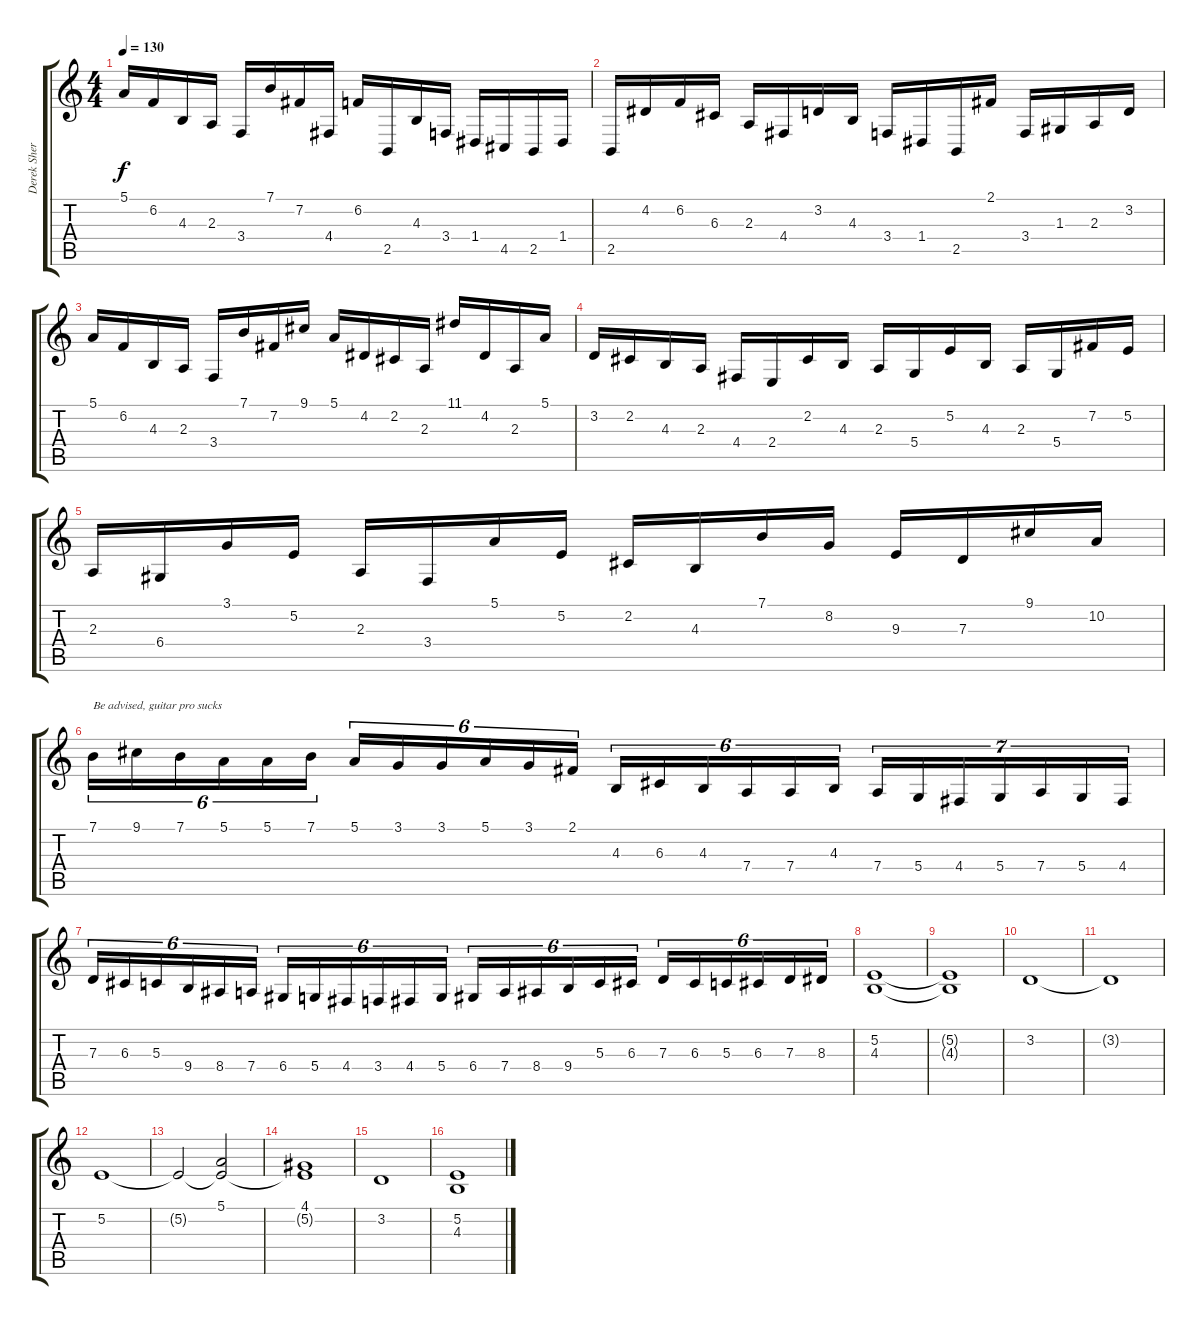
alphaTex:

\track ("Derek Sherinian" "Derek Sher") {instrument lead2sawtooth}
\staff {score tabs}
\tuning (E4 B3 G3 D3 A2 E2) {hide}
\ts (4 4)
\tempo 130
\clef g2
\ks c
5.1.16{dy f} 6.2.16 4.3.16 2.3.16 3.4.16 7.1.16 7.2.16 4.4.16 6.2.16 2.5.16 4.3.16 3.4.16 1.4.16 4.5.16 2.5.16 1.4.16 |
2.5.16 4.2.16 6.2.16 6.3.16 2.3.16 4.4.16 3.2.16 4.3.16 3.4.16 1.4.16 2.5.16 2.1.16 3.4.16 1.3.16 2.3.16 3.2.16 |
5.1.16 6.2.16 4.3.16 2.3.16 3.4.16 7.1.16 7.2.16 9.1.16 5.1.16 4.2.16 2.2.16 2.3.16 11.1.16 4.2.16 2.3.16 5.1.16 |
3.2.16 2.2.16 4.3.16 2.3.16 4.4.16 2.4.16 2.2.16 4.3.16 2.3.16 5.4.16 5.2.16 4.3.16 2.3.16 5.4.16 7.2.16 5.2.16 |
2.3.16 6.4.16 3.1.16 5.2.16 2.3.16 3.4.16 5.1.16 5.2.16 2.2.16 4.3.16 7.1.16 8.2.16 9.3.16 7.3.16 9.1.16 10.2.16 |
7.1.16{tu (6 4) txt "Be advised, guitar pro sucks"} 9.1.16{tu (6 4)} 7.1.16{tu (6 4)} 5.1.16{tu (6 4)} 5.1.16{tu (6 4)} 7.1.16{tu (6 4)} 5.1.16{tu (6 4)} 3.1.16{tu (6 4)} 3.1.16{tu (6 4)} 5.1.16{tu (6 4)} 3.1.16{tu (6 4)} 2.1.16{tu (6 4)} 4.3.16{tu (6 4)} 6.3.16{tu (6 4)} 4.3.16{tu (6 4)} 7.4.16{tu (6 4)} 7.4.16{tu (6 4)} 4.3.16{tu (6 4)} 7.4.16{tu (7 4)} 5.4.16{tu (7 4)} 4.4.16{tu (7 4)} 5.4.16{tu (7 4)} 7.4.16{tu (7 4)} 5.4.16{tu (7 4)} 4.4.16{tu (7 4)} |
7.3.16{tu (6 4)} 6.3.16{tu (6 4)} 5.3.16{tu (6 4)} 9.4.16{tu (6 4)} 8.4.16{tu (6 4)} 7.4.16{tu (6 4)} 6.4.16{tu (6 4)} 5.4.16{tu (6 4)} 4.4.16{tu (6 4)} 3.4.16{tu (6 4)} 4.4.16{tu (6 4)} 5.4.16{tu (6 4)} 6.4.16{tu (6 4)} 7.4.16{tu (6 4)} 8.4.16{tu (6 4)} 9.4.16{tu (6 4)} 5.3.16{tu (6 4)} 6.3.16{tu (6 4)} 7.3.16{tu (6 4)} 6.3.16{tu (6 4)} 5.3.16{tu (6 4)} 6.3.16{tu (6 4)} 7.3.16{tu (6 4)} 8.3.16{tu (6 4)} |
(5.2 4.3).1 |
(5.2{t} 4.3{t}).1 |
3.2.1 |
3.2{t}.1 |
5.2.1 |
5.2{t}.2 (5.1 5.2{t}).2 |
(4.1 5.2{t}).1 |
3.2.1 |
(5.2 4.3).1
